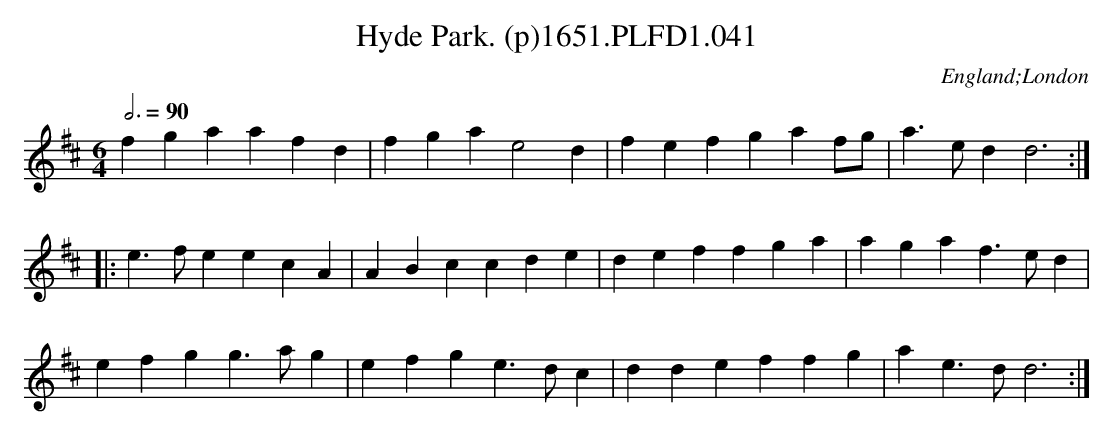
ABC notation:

X:1
T:Hyde Park. (p)1651.PLFD1.041
M:6/4
L:1/4
Q:3/4=90
O:England;London
K:D
fga afd|fga e2 d|fef gaf/g/|a>ed d3:|
|:e>fe ecA|ABc cde|def fga|aga f>ed|
efg g>ag|efg e>dc|dde ffg|ae>d d3:|
